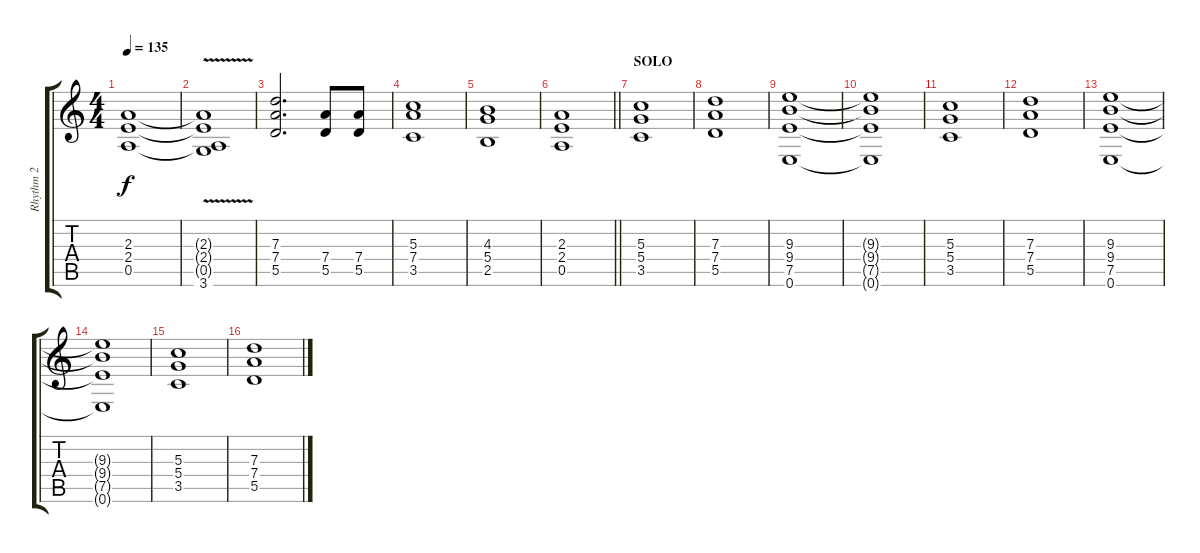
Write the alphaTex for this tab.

\track ("Rhythm 2" "Rhythm 2") {instrument distortionguitar}
\staff {score tabs}
\tuning (E4 B3 G3 D3 A2 E2) {hide}
\ts (4 4)
\tempo 135
\clef g2
\ks c
(2.3 2.4 0.5).1{dy f} |
(2.3{t} 2.4{t} 0.5{t} 3.6{v}).1 |
(7.3 7.4 5.5).2{d} (7.4 5.5).8 (7.4 5.5).8 |
(5.3 7.4 3.5).1 |
(4.3 5.4 2.5).1 |
\barLineRight lightlight
(2.3 2.4 0.5).1 |
\section ("" "SOLO")
(5.3 5.4 3.5).1 |
(7.3 7.4 5.5).1 |
(9.3 9.4 7.5 0.6).1 |
(9.3{t} 9.4{t} 7.5{t} 0.6{t}).1 |
(5.3 5.4 3.5).1 |
(7.3 7.4 5.5).1 |
(9.3 9.4 7.5 0.6).1 |
(9.3{t} 9.4{t} 7.5{t} 0.6{t}).1 |
(5.3 5.4 3.5).1 |
(7.3 7.4 5.5).1
